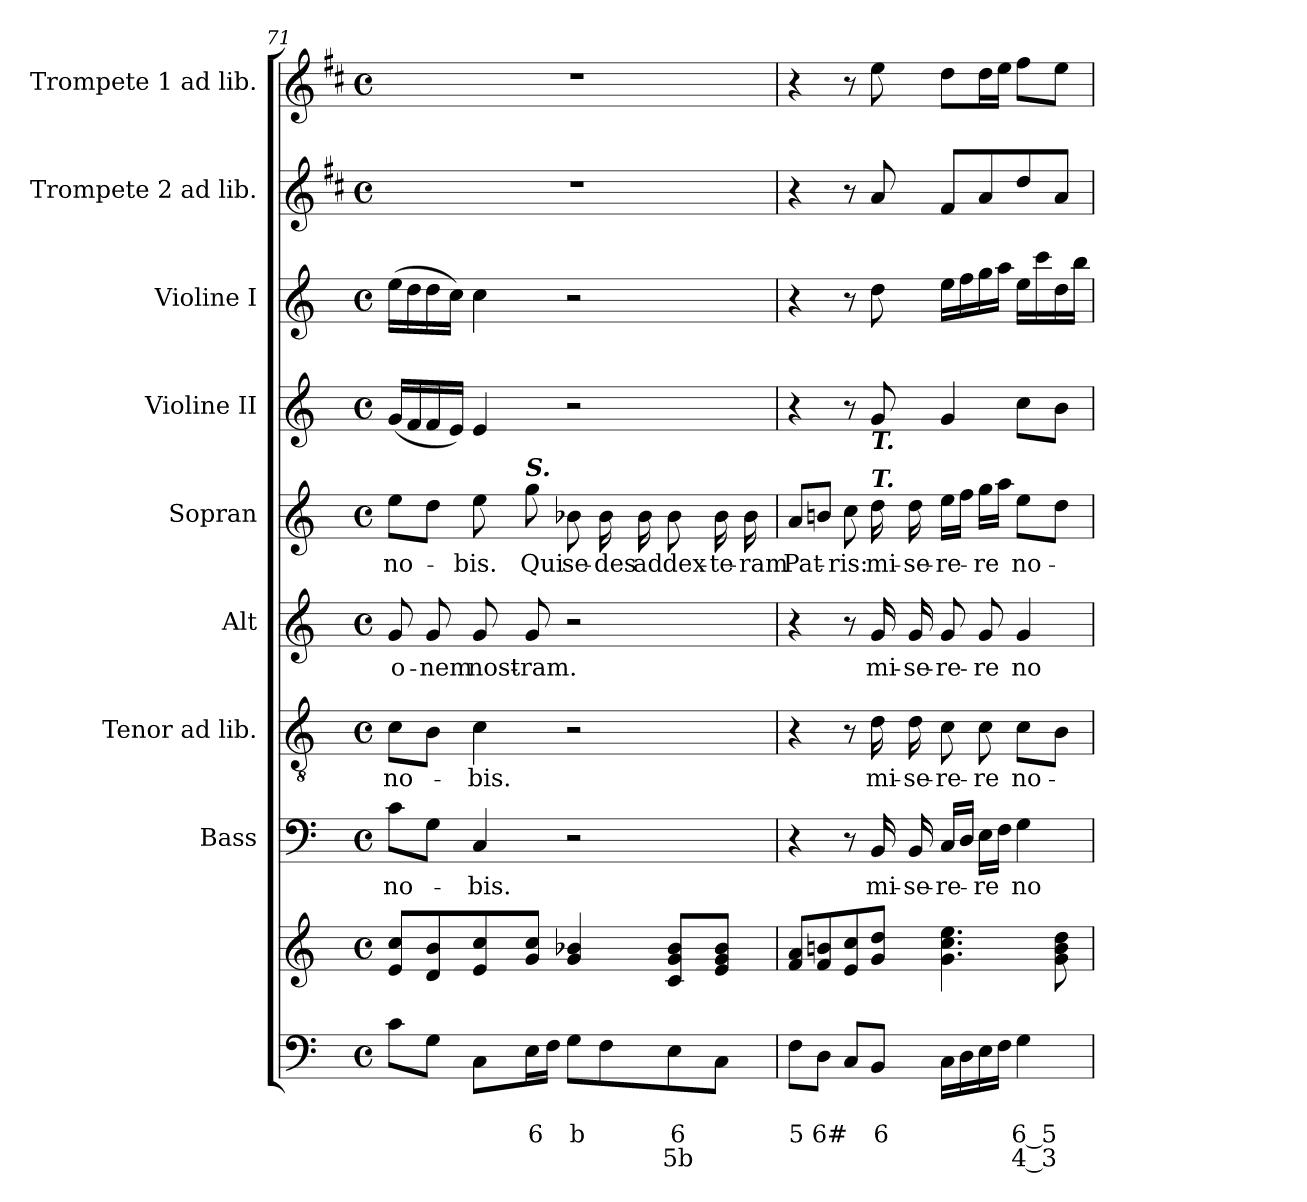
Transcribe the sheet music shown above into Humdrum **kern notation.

**kern	**text	**text	**text	**kern	**kern	**text	**kern	**text	**kern	**text	**kern	**text	**kern	**kern	**kern	**kern
*part9	*part9	*part9	*part9	*part9	*part8	*part8	*part7	*part7	*part6	*part6	*part5	*part5	*part4	*part3	*part2	*part1
*staff10	*staff10	*staff10	*staff10	*staff9	*staff8	*staff8	*staff7	*staff7	*staff6	*staff6	*staff5	*staff5	*staff4	*staff3	*staff2	*staff1
*	*	*	*	*	*I"Bass	*	*I"Tenor ad lib.	*	*I"Alt	*	*I"Sopran	*	*I"Violine II	*I"Violine I	*I"Trompete 2 ad lib.	*I"Trompete 1 ad lib.
*	*	*	*	*	*I'B.	*	*I'T.	*	*I'A.	*	*I'S.	*	*I'Vl. II	*I'Vl. I	*I'Trp. 2	*I'Trp. 1
!!LO:PB:g=z
*clefF4	*	*	*	*clefG2	*clefF4	*	*clefGv2	*	*clefG2	*	*clefG2	*	*clefG2	*clefG2	*clefG2	*clefG2
*	*	*	*	*	*	*	*	*	*	*	*	*	*	*	*ITrd1c2	*ITrd1c2
*k[]	*	*	*	*k[]	*k[]	*	*k[]	*	*k[]	*	*k[]	*	*k[]	*k[]	*k[]	*k[]
*C:	*	*	*	*C:	*C:	*	*C:	*	*C:	*	*C:	*	*C:	*C:	*C:	*C:
*M4/4	*	*	*	*M4/4	*M4/4	*	*M4/4	*	*M4/4	*	*M4/4	*	*M4/4	*M4/4	*M4/4	*M4/4
*met(c)	*	*	*	*met(c)	*met(c)	*	*met(c)	*	*met(c)	*	*met(c)	*	*met(c)	*met(c)	*met(c)	*met(c)
=71	=71	=71	=71	=71	=71	=71	=71	=71	=71	=71	=71	=71	=71	=71	=71	=71
!	!	!	!	!	!	!LO:LY:b	!	!LO:LY:b	!	!LO:LY:b	!	!LO:LY:b	!	!	!	!
8c\L	.	.	.	8e/ 8cc/L	8c\L	no-	8c\L	no-	8g/	-o-	8ee\L	no-	(<16g/LL	(>16ee\LL	1r	1r
.	.	.	.	.	.	.	.	.	.	.	.	.	16f/	16dd\	.	.
!	!	!	!	!	!	!	!	!	!	!LO:LY:b	!	!	!	!	!	!
8G\J	.	.	.	8d/ 8b/	8G\J	.	8B\J	.	8g/	-nem	8dd\J	.	16f/	16dd\	.	.
.	.	.	.	.	.	.	.	.	.	.	.	.	16e/JJ)	16cc\JJ)	.	.
!	!	!	!	!	!	!LO:LY:b	!	!LO:LY:b	!	!LO:LY:b	!	!LO:LY:b	!	!	!	!
8C\L	.	.	.	8e/ 8cc/	4C/	-bis.	4c\	-bis.	8g/	nost-	8ee\	-bis.	4e/	4cc\	.	.
!	!	!	!	!	!	!	!	!	!	!	!LO:TX:a:Bi:t=S.	!	!	!	!	!
!	!	!LO:LY:b	!	!	!	!	!	!	!	!LO:LY:b	!	!LO:LY:b	!	!	!	!
16E\L	.	6	.	8g/ 8cc/J	.	.	.	.	8g/	-ram.	8gg\	Qui	.	.	.	.
16F\JJ	.	.	.	.	.	.	.	.	.	.	.	.	.	.	.	.
!	!	!LO:LY:b	!	!	!	!	!	!	!	!	!	!LO:LY:b	!	!	!	!
8G\L	.	b	.	4g/ 4b-X/	2r	.	2r	.	2r	.	8b-X\	se-	2r	2r	.	.
!	!	!	!	!	!	!	!	!	!	!	!	!LO:LY:b	!	!	!	!
8F\	.	.	.	.	.	.	.	.	.	.	16b-\	-des	.	.	.	.
!	!	!	!	!	!	!	!	!	!	!	!	!LO:LY:b	!	!	!	!
.	.	.	.	.	.	.	.	.	.	.	16b-\	ad	.	.	.	.
!	!	!LO:LY:b	!LO:LY:b	!	!	!	!	!	!	!	!	!LO:LY:b	!	!	!	!
8E\	.	6	5b	8c/ 8g/ 8b-/L	.	.	.	.	.	.	8b-\	dex-	.	.	.	.
!	!	!	!	!	!	!	!	!	!	!	!	!LO:LY:b	!	!	!	!
8C\J	.	.	.	8e/ 8g/ 8b-/J	.	.	.	.	.	.	16b-\	-te-	.	.	.	.
!	!	!	!	!	!	!	!	!	!	!	!	!LO:LY:b	!	!	!	!
.	.	.	.	.	.	.	.	.	.	.	16b-\	-ram	.	.	.	.
=72	=72	=72	=72	=72	=72	=72	=72	=72	=72	=72	=72	=72	=72	=72	=72	=72
!	!	!LO:LY:b	!	!	!	!	!	!	!	!	!	!LO:LY:b	!	!	!	!
8F\L	.	5	.	8f/ 8a/L	4r	.	4r	.	4r	.	8a/L	Pat-	4r	4r	4r	4r
!	!	!LO:LY:b	!	!	!	!	!	!	!	!	!	!	!	!	!	!
8D\J	.	6#	.	8f/ 8bn/	.	.	.	.	.	.	8bn/J	.	.	.	.	.
!	!	!	!	!	!	!	!	!	!	!	!	!LO:LY:b	!	!	!	!
8C/L	.	.	.	8e/ 8cc/	8r	.	8r	.	8r	.	8cc\	-ris:	8r	8r	8r	8r
!	!	!	!	!	!	!	!	!	!	!	!	!	!LO:TX:b:Bi:t=T.	!	!	!
!	!	!	!	!	!	!	!	!	!	!	!LO:TX:a:Bi:t=T.	!	!	!	!	!
!	!	!LO:LY:b	!	!	!	!LO:LY:b	!	!LO:LY:b	!	!LO:LY:b	!	!LO:LY:b	!	!	!	!
8BB/J	.	6	.	8g/ 8dd/J	16BB/	mi-	16d\	mi-	16g/	mi-	16dd\	mi-	8g/	8dd\	8g/	8dd\
!	!	!	!	!	!	!LO:LY:b	!	!LO:LY:b	!	!LO:LY:b	!	!LO:LY:b	!	!	!	!
.	.	.	.	.	16BB/	-se-	16d\	-se-	16g/	-se-	16dd\	-se-	.	.	.	.
!	!	!	!	!	!	!LO:LY:b	!	!LO:LY:b	!	!LO:LY:b	!	!LO:LY:b	!	!	!	!
16C\LL	.	.	.	4.g\ 4.cc\ 4.ee\	16C/LL	-re-	8c\	-re-	8g/	-re-	16ee\LL	-re-	4g/	16ee\LL	8e/L	8cc\L
16D\	.	.	.	.	16D/JJ	.	.	.	.	.	16ff\JJ	.	.	16ff\	.	.
!	!	!	!	!	!	!LO:LY:b	!	!LO:LY:b	!	!LO:LY:b	!	!LO:LY:b	!	!	!	!
16E\	.	.	.	.	16E\LL	-re	8c\	-re	8g/	-re	16gg\LL	-re	.	16gg\	8g/	16cc\L
16F\JJ	.	.	.	.	16F\JJ	.	.	.	.	.	16aa\JJ	.	.	16aa\JJ	.	16dd\JJ
!	!	!LO:LY:b	!LO:LY:b	!	!	!LO:LY:b	!	!LO:LY:b	!	!LO:LY:b	!	!LO:LY:b	!	!	!	!
4G\	.	6_5	4_3	.	4G\	no-	8c\L	no-	4g/	no-	8ee\L	no-	8cc\L	16ee\LL	8cc/	8ee\L
.	.	.	.	.	.	.	.	.	.	.	.	.	.	16ccc\	.	.
.	.	.	.	8g\ 8b\ 8dd\	.	.	8B\J	.	.	.	8dd\J	.	8b\J	16dd\	8g/J	8dd\J
.	.	.	.	.	.	.	.	.	.	.	.	.	.	16bb\JJ	.	.
=	=	=	=	=	=	=	=	=	=	=	=	=	=	=	=	=
*-	*-	*-	*-	*-	*-	*-	*-	*-	*-	*-	*-	*-	*-	*-	*-	*-
